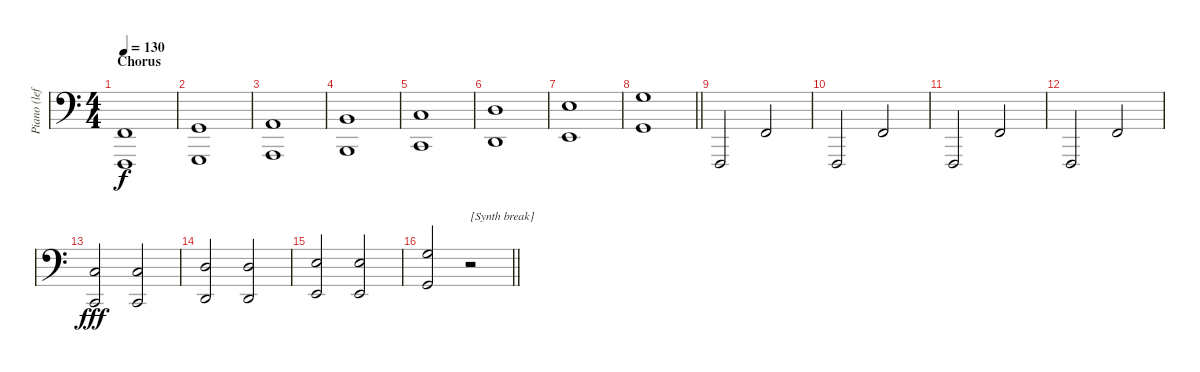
\track ("Piano (left hand)" "Piano (lef") {instrument acousticgrandpiano}
\staff {score}
\tuning (G2 D2 A1 E1 B0) {hide}
\ts (4 4)
\section ("" "Chorus")
\tempo 130
\clef f4
\ks c
(3.2 1.4).1{dy f} |
(5.2 3.4).1 |
(7.2 5.4).1 |
(9.2 7.4).1 |
(10.2 8.4).1 |
(12.2 10.4).1 |
(14.2 12.4).1 |
\barLineRight lightlight
(17.2 15.4).1 |
1.4.2 3.2.2 |
1.4.2 3.2.2 |
1.4.2 3.2.2 |
1.4.2 3.2.2 |
(5.1 3.3).2{dy fff} (5.1 3.3).2 |
(7.1 5.3).2 (7.1 5.3).2 |
(9.1 7.3).2 (9.1 7.3).2 |
\barLineRight lightlight
(12.1 10.3).2 r.2{txt "[Synth break]"}
